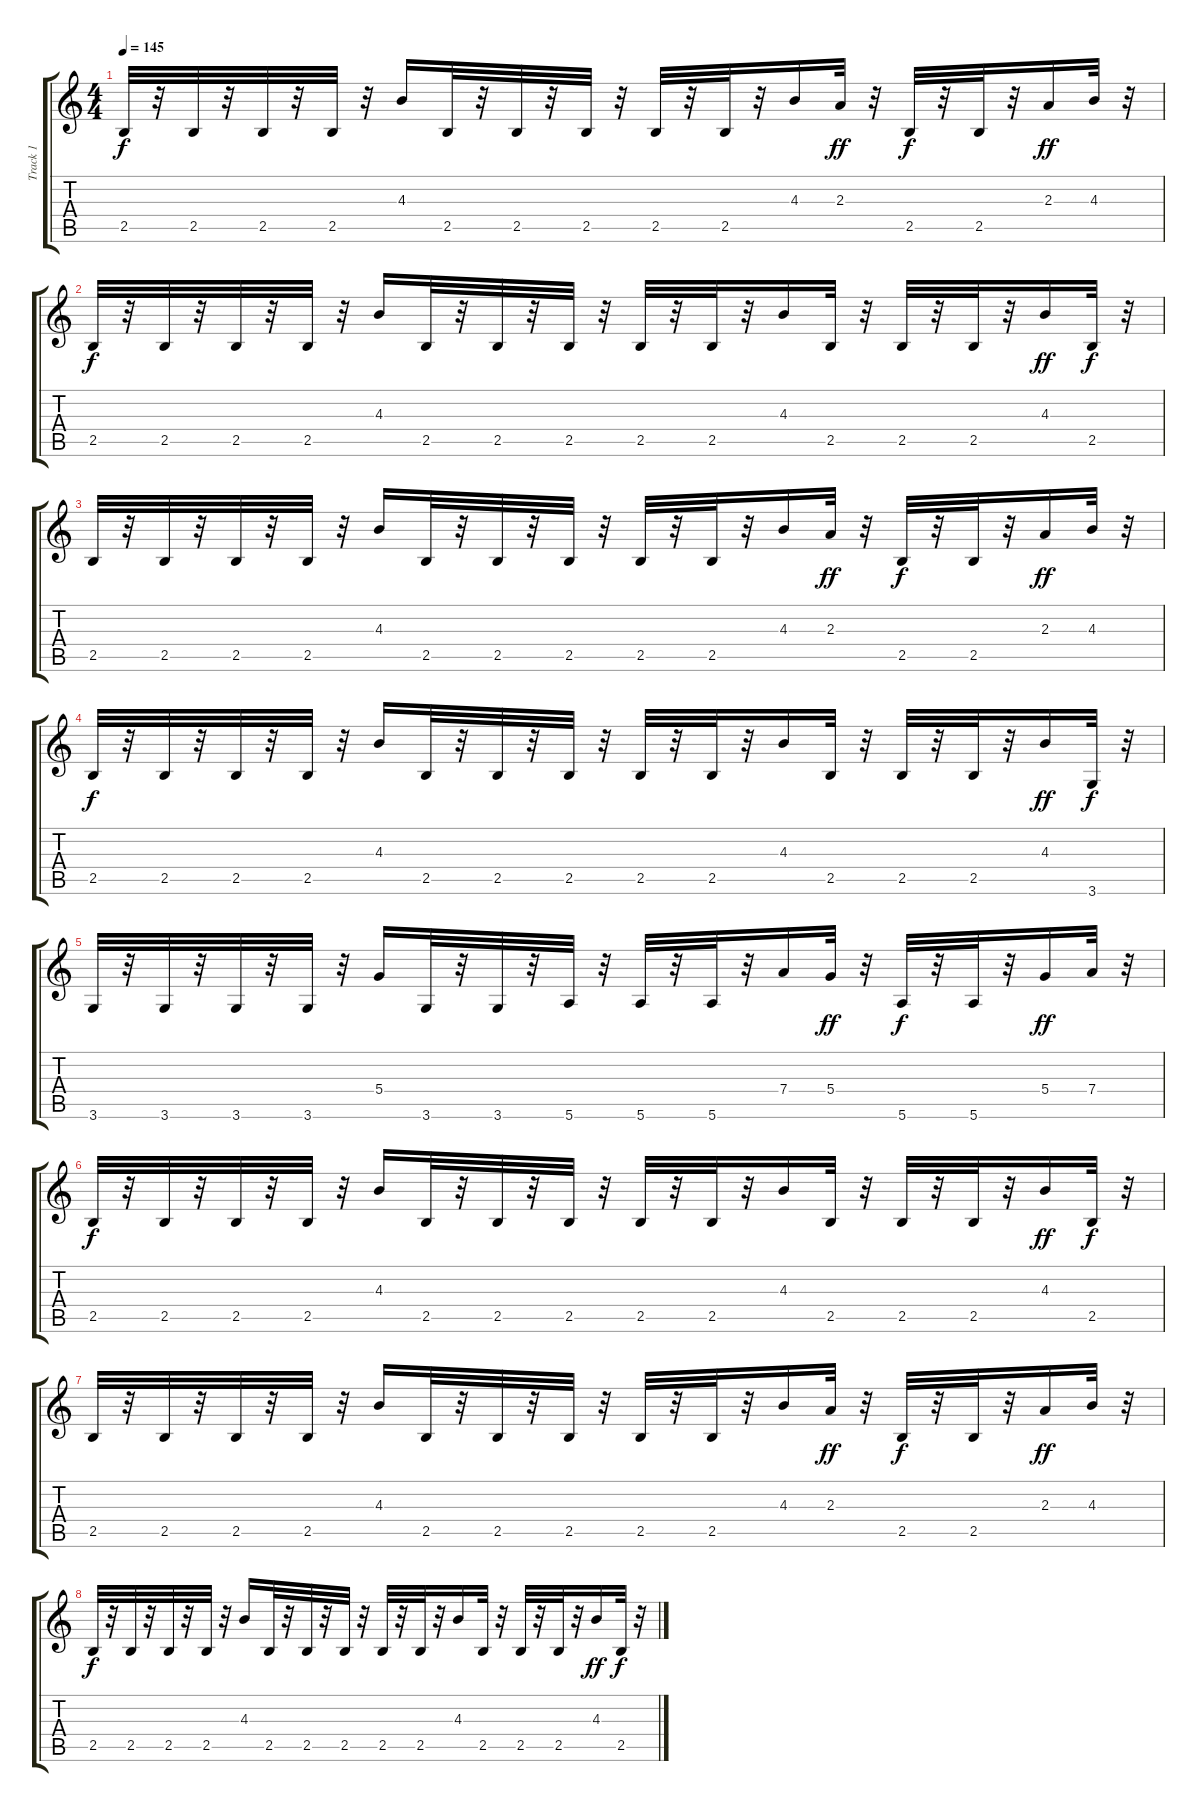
\track ("Track 1" "Track 1") {instrument distortionguitar}
\staff {score tabs}
\tuning (E4 B3 G3 D3 A2 E2) {hide}
\ts (4 4)
\tempo 145
\clef g2
\ks c
2.5.32{dy f} r.32 2.5.32 r.32 2.5.32 r.32 2.5.32 r.32 4.3.16 2.5.32 r.32 2.5.32 r.32 2.5.32 r.32 2.5.32 r.32 2.5.32 r.32 4.3.16 2.3.32{dy ff} r.32 2.5.32{dy f} r.32 2.5.32 r.32 2.3.16{dy ff} 4.3.32 r.32 |
2.5.32{dy f} r.32 2.5.32 r.32 2.5.32 r.32 2.5.32 r.32 4.3.16 2.5.32 r.32 2.5.32 r.32 2.5.32 r.32 2.5.32 r.32 2.5.32 r.32 4.3.16 2.5.32 r.32 2.5.32 r.32 2.5.32 r.32 4.3.16{dy ff} 2.5.32{dy f} r.32 |
2.5.32 r.32 2.5.32 r.32 2.5.32 r.32 2.5.32 r.32 4.3.16 2.5.32 r.32 2.5.32 r.32 2.5.32 r.32 2.5.32 r.32 2.5.32 r.32 4.3.16 2.3.32{dy ff} r.32 2.5.32{dy f} r.32 2.5.32 r.32 2.3.16{dy ff} 4.3.32 r.32 |
2.5.32{dy f} r.32 2.5.32 r.32 2.5.32 r.32 2.5.32 r.32 4.3.16 2.5.32 r.32 2.5.32 r.32 2.5.32 r.32 2.5.32 r.32 2.5.32 r.32 4.3.16 2.5.32 r.32 2.5.32 r.32 2.5.32 r.32 4.3.16{dy ff} 3.6.32{dy f} r.32 |
3.6.32 r.32 3.6.32 r.32 3.6.32 r.32 3.6.32 r.32 5.4.16 3.6.32 r.32 3.6.32 r.32 5.6.32 r.32 5.6.32 r.32 5.6.32 r.32 7.4.16 5.4.32{dy ff} r.32 5.6.32{dy f} r.32 5.6.32 r.32 5.4.16{dy ff} 7.4.32 r.32 |
2.5.32{dy f} r.32 2.5.32 r.32 2.5.32 r.32 2.5.32 r.32 4.3.16 2.5.32 r.32 2.5.32 r.32 2.5.32 r.32 2.5.32 r.32 2.5.32 r.32 4.3.16 2.5.32 r.32 2.5.32 r.32 2.5.32 r.32 4.3.16{dy ff} 2.5.32{dy f} r.32 |
2.5.32 r.32 2.5.32 r.32 2.5.32 r.32 2.5.32 r.32 4.3.16 2.5.32 r.32 2.5.32 r.32 2.5.32 r.32 2.5.32 r.32 2.5.32 r.32 4.3.16 2.3.32{dy ff} r.32 2.5.32{dy f} r.32 2.5.32 r.32 2.3.16{dy ff} 4.3.32 r.32 |
2.5.32{dy f} r.32 2.5.32 r.32 2.5.32 r.32 2.5.32 r.32 4.3.16 2.5.32 r.32 2.5.32 r.32 2.5.32 r.32 2.5.32 r.32 2.5.32 r.32 4.3.16 2.5.32 r.32 2.5.32 r.32 2.5.32 r.32 4.3.16{dy ff} 2.5.32{dy f} r.32
